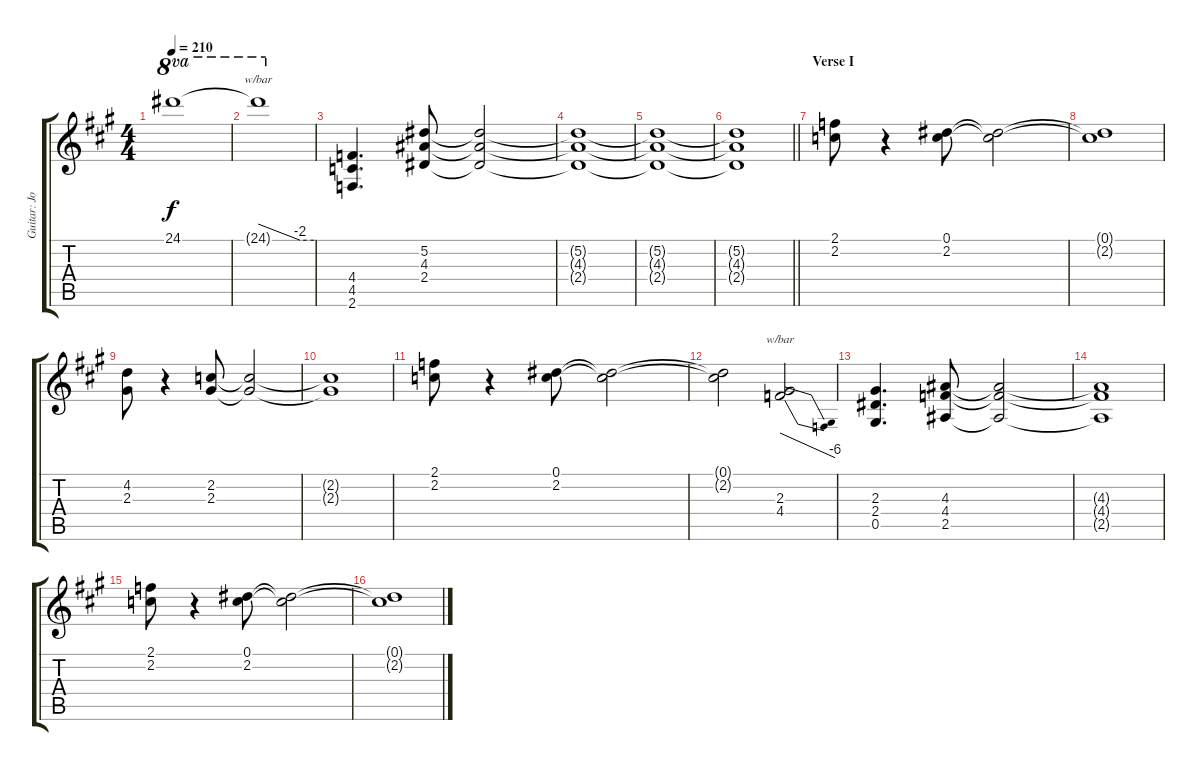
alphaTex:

\track ("Guitar: John" "Guitar: Jo") {instrument overdrivenguitar}
\staff {score tabs}
\tuning (Eb4 Bb3 Gb3 Db3 Ab2 Eb2) {hide}
\ts (4 4)
\tempo 210
\clef g2
\ks a
24.1.1{ot 8va dy f} |
24.1{t}.1{tbe (custom default 0 0 45 -8 60 -8) ot 8va} |
(4.4 4.5 2.6).4{d} (5.2 4.3 2.4).8 (5.2{t} 4.3{t} 2.4{t}).2 |
(5.2{t} 4.3{t} 2.4{t}).1 |
(5.2{t} 4.3{t} 2.4{t}).1 |
\barLineRight lightlight
(5.2{t} 4.3{t} 2.4{t}).1 |
\section ("" "Verse I")
(2.1 2.2).8{volume 13 instrument distortionguitar} r.4 (0.1 2.2).8 (0.1{t} 2.2{t}).2 |
(0.1{t} 2.2{t}).1 |
(4.2 2.3).8 r.4 (2.2 2.3).8 (2.2{t} 2.3{t}).2 |
(2.2{t} 2.3{t}).1 |
(2.1 2.2).8 r.4 (0.1 2.2).8 (0.1{t} 2.2{t}).2 |
(0.1{t} 2.2{t}).2 (2.3 4.4).2{tbe (dive default 0 0 60 -24)} |
(2.3 2.4 0.5).4{d} (4.3 4.4 2.5).8 (4.3{t} 4.4{t} 2.5{t}).2 |
(4.3{t} 4.4{t} 2.5{t}).1 |
(2.1 2.2).8 r.4 (0.1 2.2).8 (0.1{t} 2.2{t}).2 |
(0.1{t} 2.2{t}).1
